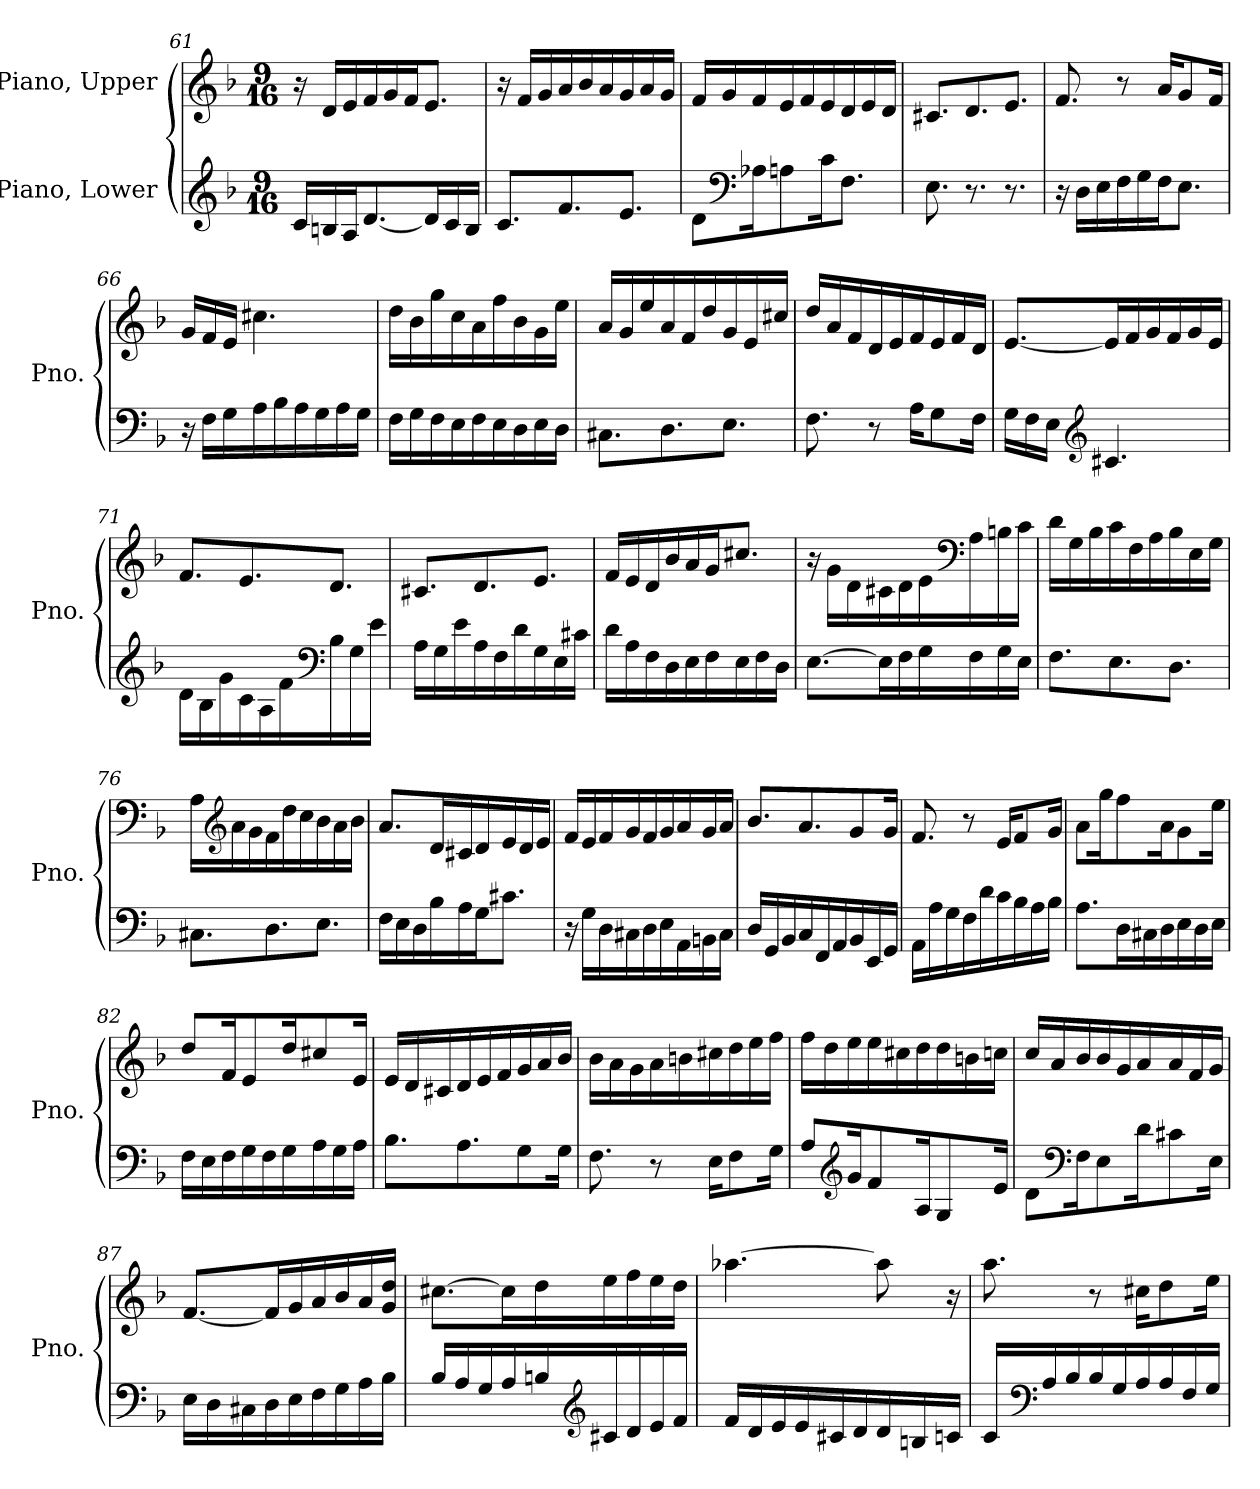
**kern	**kern
*part2	*part1
*staff2	*staff1
*I"Piano, Lower	*I"Piano, Upper
*I'Pno.	*I'Pno.
!!LO:PB:g=z
*clefG2	*clefG2
*k[b-]	*k[b-]
*M9/16	*M9/16
=61	=61
16c/LL	16r
16Bn/	16d/LL
16A/J	16e/
[8.d/	16f/
.	16g/
.	16f/J
16d/L]	8.e/J
16c/	.
16B/JJ	.
=62	=62
8.c/L	16r
.	16f/LL
.	16g/
8.f/	16a/
.	16b-/
.	16a/
8.e/J	16g/
.	16a/
.	16g/JJ
=63	=63
8d\L	16f/LL
.	16g/
*clefF4	*
16A-X\K	16f/
8An\	16e/
.	16f/
16c\K	16e/
8.F\J	16d/
.	16e/
.	16d/JJ
=64	=64
8.E\	8.c#X/L
8.r	8.d/
8.r	8.e/J
!!LO:LB:g=z
=65	=65
16r	8.f/
16D\LL	.
16E\	.
16F\	8r
16G\	.
16F\J	16a/KL
8.E\J	8g/
.	16f/Jk
=66	=66
16r	16g/LL
16F\LL	16f/
16G\	16e/JJ
16A\	4.cc#X\
16B-\	.
16A\	.
16G\	.
16A\	.
16G\JJ	.
=67	=67
16F\LL	16dd\LL
16G\	16b-\
16F\	16gg\
16E\	16cc\
16F\	16a\
16E\	16ff\
16D\	16b-\
16E\	16g\
16D\JJ	16ee\JJ
=68	=68
8.C#X\L	16a/LL
.	16g/
.	16ee/
8.D\	16a/
.	16f/
.	16dd/
8.E\J	16g/
.	16e/
.	16cc#X/JJ
!!LO:LB:g=z
=69	=69
8.F\	16dd/LL
.	16a/
.	16f/
8r	16d/
.	16e/
16A\KL	16f/
8G\	16e/
.	16f/
16F\Jk	16d/JJ
=70	=70
16G\LL	[8.e/L
16F\	.
16E\JJ	.
*clefG2	*
4.c#X/	16e/L]
.	16f/
.	16g/
.	16f/
.	16g/
.	16e/JJ
=71	=71
16d\LL	8.f/L
16B-\	.
16g\	.
16c\	8.e/
16A\	.
16f\	.
*clefF4	*
16B-\	8.d/J
16G\	.
16e\JJ	.
=72	=72
16A\LL	8.c#X/L
16G\	.
16e\	.
16A\	8.d/
16F\	.
16d\	.
16G\	8.e/J
16E\	.
16c#X\JJ	.
!!LO:LB:g=z
=73	=73
16d\LL	16f/LL
16A\	16e/
16F\	16d/
16D\	16b-/
16E\	16a/
16F\	16g/J
16E\	8.cc#X/J
16F\	.
16D\JJ	.
=74	=74
[8.E\L	16r
.	16g\LL
.	16d\
16E\L]	16c#X\
16F\	16d\
16G\	16e\
*	*clefF4
16F\	16A\
16G\	16Bn\
16E\JJ	16c#\JJ
=75	=75
8.F\L	16d\LL
.	16G\
.	16B-\
8.E\	16c\
.	16F\
.	16A\
8.D\J	16B-\
.	16E\
.	16G\JJ
=76	=76
8.C#X\L	16A\LL
*	*clefG2
.	16a\
.	16g\
8.D\	16f\
.	16dd\
.	16cc\
8.E\J	16b-\
.	16a\
.	16b-\JJ
!!LO:LB:g=z
=77	=77
16F\LL	8.a/L
16E\	.
16D\	.
16B-\	16d/L
16A\	16c#X/
16G\J	16d/
8.c#X\J	16e/
.	16d/
.	16e/JJ
=78	=78
16r	16f/LL
16G\LL	16e/
16D\	16f/
16C#X\	16g/
16D\	16f/
16E\	16g/
16AA\	16a/
16BBn\	16g/
16C#\JJ	16a/JJ
=79	=79
16D/LL	8.b-/L
16GG/	.
16BB-/	.
16C/	8.a/
16FF/	.
16AA/	.
16BB-/	8g/
16EE/	.
16GG/JJ	16g/Jk
=80	=80
16AA\LL	8.f/
16A\	.
16G\	.
16F\	8r
16d\	.
16c\	16e/KL
16B-\	8f/
16A\	.
16B-\JJ	16g/Jk
!!LO:LB:g=z
=81	=81
8.A\L	8a\L
.	16gg\K
16D\L	8ff\
16C#X\	.
16D\	16a\K
16E\	8g\
16D\	.
16E\JJ	16ee\Jk
=82	=82
16F\LL	8dd/L
16E\	.
16F\	16f/K
16G\	8e/
16F\	.
16G\	16dd/K
16A\	8cc#X/
16G\	.
16A\JJ	16e/Jk
=83	=83
8.B-\L	16e/LL
.	16d/
.	16c#X/
8.A\	16d/
.	16e/
.	16f/
8G\	16g/
.	16a/
16G\Jk	16b-/JJ
=84	=84
8.F\	16b-\LL
.	16a\
.	16g\
8r	16a\
.	16bn\
16E\KL	16cc#X\
8F\	16dd\
.	16ee\
16G\Jk	16ff\JJ
!!LO:PB:g=z
=85	=85
8A/L	16ff\LL
.	16dd\
*clefG2	*
16g/K	16ee\
8f/	16ee\
.	16cc#X\
16A/K	16dd\
8G/	16dd\
.	16bn\
16e/Jk	16ccn\JJ
=86	=86
8d\L	16cc/LL
.	16a/
*clefF4	*
16F\K	16b-/
8E\	16b-/
.	16g/
16d\K	16a/
8c#X\	16a/
.	16f/
16E\Jk	16g/JJ
=87	=87
16E\LL	[8.f/L
16D\	.
16C#X\	.
16D\	16f/L]
16E\	16g/
16F\	16a/
16G\	16b-/
16A\	16a/
16B-\JJ	16g/ 16dd/JJ
!!LO:LB:g=z
=88	=88
16B-/LL	[8.cc#X\L
16A/	.
16G/	.
16A/	16cc#\L]
16Bn/	16dd\
*clefG2	*
16c#X/	16ee\
16d/	16ff\
16e/	16ee\
16f/JJ	16dd\JJ
=89	=89
16f/LL	[4.aa-X\
16d/	.
16e/	.
16e/	.
16c#X/	.
16d/	.
16d/	8aa-\]
16Bn/	.
16cn/JJ	16r
=90	=90
16c/LL	8.aa\
*clefF4	*
16A/	.
16B-/	.
16B-/	8r
16G/	.
16A/	16cc#X\KL
16A/	8dd\
16F/	.
16G/JJ	16ee\Jk
=	=
*-	*-
